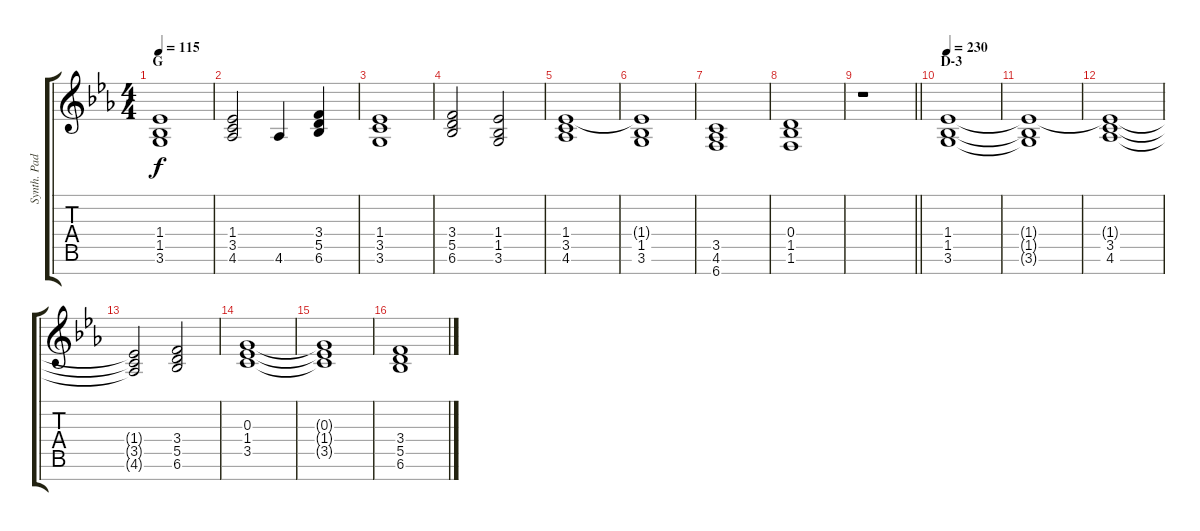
\track ("Synth. Pad" "Synth. Pad") {instrument pad2warm}
\staff {score tabs}
\tuning (E5 B4 G4 D4 A3 E3 B2) {hide}
\ts (4 4)
\section ("" "G")
\tempo 115
\clef g2
\ks eb
(1.4 1.5 3.6).1{dy f} |
(1.4 3.5 4.6).2 4.6.4 (3.4 5.5 6.6).4 |
(1.4 3.5 3.6).1 |
(3.4 5.5 6.6).2 (1.4 1.5 3.6).2 |
(1.4 3.5 4.6).1 |
(1.4{t} 1.5 3.6).1 |
(3.5 4.6 6.7).1 |
(0.4 1.5 1.6).1 |
\barLineRight lightlight
r.1 |
\section ("" "D-3")
\tempo 230
(1.4 1.5 3.6).1 |
(1.4{t} 1.5{t} 3.6{t}).1 |
(1.4{t} 3.5 4.6).1 |
(1.4{t} 3.5{t} 4.6{t}).2 (3.4 5.5 6.6).2 |
(0.3 1.4 3.5).1 |
(0.3{t} 1.4{t} 3.5{t}).1 |
(3.4 5.5 6.6).1
